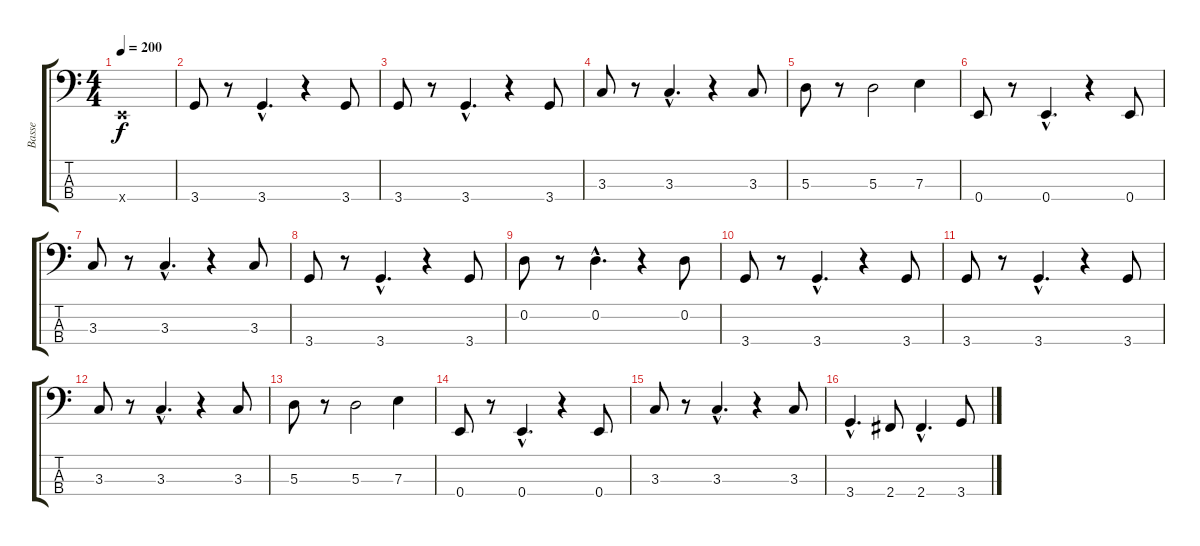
\track ("Basse" "Basse") {instrument electricbassfinger}
\staff {score tabs}
\tuning (G2 D2 A1 E1) {hide}
\ts (4 4)
\tempo 200
\clef f4
\ks c
0.4{x}.1{dy f} |
3.4.8 r.8 3.4{hac}.4{d} r.4 3.4.8 |
3.4.8 r.8 3.4{hac}.4{d} r.4 3.4.8 |
3.3.8 r.8 3.3{hac}.4{d} r.4 3.3.8 |
5.3.8 r.8 5.3.2 7.3.4 |
0.4.8 r.8 0.4{hac}.4{d} r.4 0.4.8 |
3.3.8 r.8 3.3{hac}.4{d} r.4 3.3.8 |
3.4.8 r.8 3.4{hac}.4{d} r.4 3.4.8 |
0.2.8 r.8 0.2{hac}.4{d} r.4 0.2.8 |
3.4.8 r.8 3.4{hac}.4{d} r.4 3.4.8 |
3.4.8 r.8 3.4{hac}.4{d} r.4 3.4.8 |
3.3.8 r.8 3.3{hac}.4{d} r.4 3.3.8 |
5.3.8 r.8 5.3.2 7.3.4 |
0.4.8 r.8 0.4{hac}.4{d} r.4 0.4.8 |
3.3.8 r.8 3.3{hac}.4{d} r.4 3.3.8 |
3.4{hac}.4{d} 2.4.8 2.4{hac}.4{d} 3.4.8
